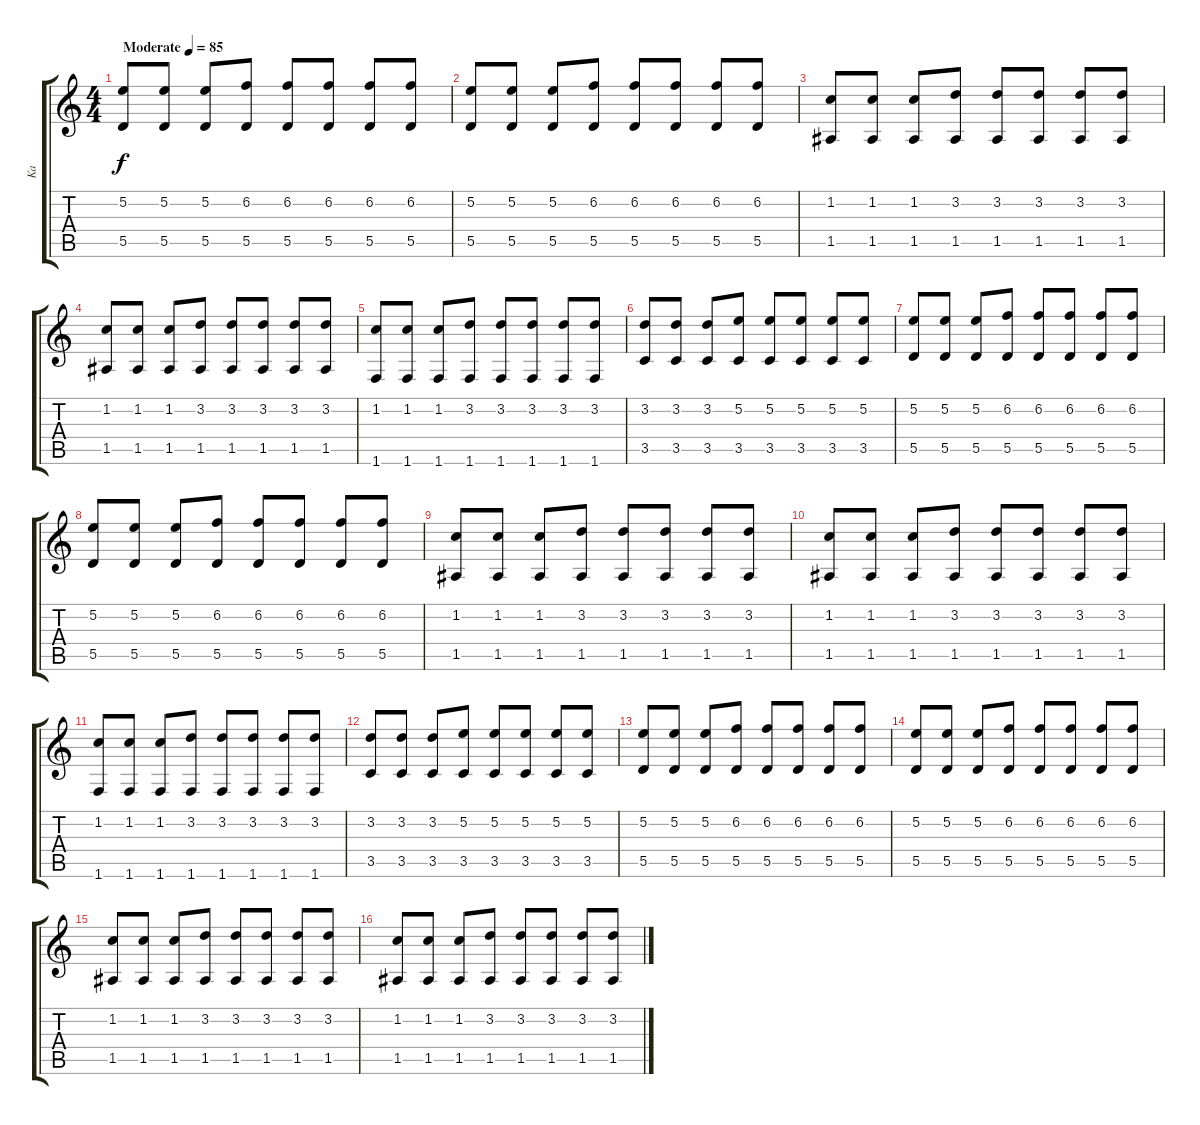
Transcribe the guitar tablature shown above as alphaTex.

\track ("Ka" "Ka") {instrument acousticguitarsteel}
\staff {score tabs}
\tuning (E4 B3 G3 D3 A2 E2) {hide}
\ts (4 4)
\tempo (85 "Moderate")
\clef g2
\ks c
(5.2 5.5).8{dy f volume 13 instrument acousticguitarsteel} (5.2 5.5).8 (5.2 5.5).8 (6.2 5.5).8 (6.2 5.5).8 (6.2 5.5).8 (6.2 5.5).8 (6.2 5.5).8 |
(5.2 5.5).8 (5.2 5.5).8 (5.2 5.5).8 (6.2 5.5).8 (6.2 5.5).8 (6.2 5.5).8 (6.2 5.5).8 (6.2 5.5).8 |
(1.2 1.5).8 (1.2 1.5).8 (1.2 1.5).8 (3.2 1.5).8 (3.2 1.5).8 (3.2 1.5).8 (3.2 1.5).8 (3.2 1.5).8 |
(1.2 1.5).8 (1.2 1.5).8 (1.2 1.5).8 (3.2 1.5).8 (3.2 1.5).8 (3.2 1.5).8 (3.2 1.5).8 (3.2 1.5).8 |
(1.2 1.6).8 (1.2 1.6).8 (1.2 1.6).8 (3.2 1.6).8 (3.2 1.6).8 (3.2 1.6).8 (3.2 1.6).8 (3.2 1.6).8 |
(3.2 3.5).8 (3.2 3.5).8 (3.2 3.5).8 (5.2 3.5).8 (5.2 3.5).8 (5.2 3.5).8 (5.2 3.5).8 (5.2 3.5).8 |
(5.2 5.5).8{volume 10} (5.2 5.5).8 (5.2 5.5).8 (6.2 5.5).8 (6.2 5.5).8 (6.2 5.5).8 (6.2 5.5).8 (6.2 5.5).8 |
(5.2 5.5).8 (5.2 5.5).8 (5.2 5.5).8 (6.2 5.5).8 (6.2 5.5).8 (6.2 5.5).8 (6.2 5.5).8 (6.2 5.5).8 |
(1.2 1.5).8 (1.2 1.5).8 (1.2 1.5).8 (3.2 1.5).8 (3.2 1.5).8 (3.2 1.5).8 (3.2 1.5).8 (3.2 1.5).8 |
(1.2 1.5).8 (1.2 1.5).8 (1.2 1.5).8 (3.2 1.5).8 (3.2 1.5).8 (3.2 1.5).8 (3.2 1.5).8 (3.2 1.5).8 |
(1.2 1.6).8 (1.2 1.6).8 (1.2 1.6).8 (3.2 1.6).8 (3.2 1.6).8 (3.2 1.6).8 (3.2 1.6).8 (3.2 1.6).8 |
(3.2 3.5).8 (3.2 3.5).8 (3.2 3.5).8 (5.2 3.5).8 (5.2 3.5).8 (5.2 3.5).8 (5.2 3.5).8 (5.2 3.5).8 |
(5.2 5.5).8 (5.2 5.5).8 (5.2 5.5).8 (6.2 5.5).8 (6.2 5.5).8 (6.2 5.5).8 (6.2 5.5).8 (6.2 5.5).8 |
(5.2 5.5).8 (5.2 5.5).8 (5.2 5.5).8 (6.2 5.5).8 (6.2 5.5).8 (6.2 5.5).8 (6.2 5.5).8 (6.2 5.5).8 |
(1.2 1.5).8 (1.2 1.5).8 (1.2 1.5).8 (3.2 1.5).8 (3.2 1.5).8 (3.2 1.5).8 (3.2 1.5).8 (3.2 1.5).8 |
(1.2 1.5).8 (1.2 1.5).8 (1.2 1.5).8 (3.2 1.5).8 (3.2 1.5).8 (3.2 1.5).8 (3.2 1.5).8 (3.2 1.5).8
